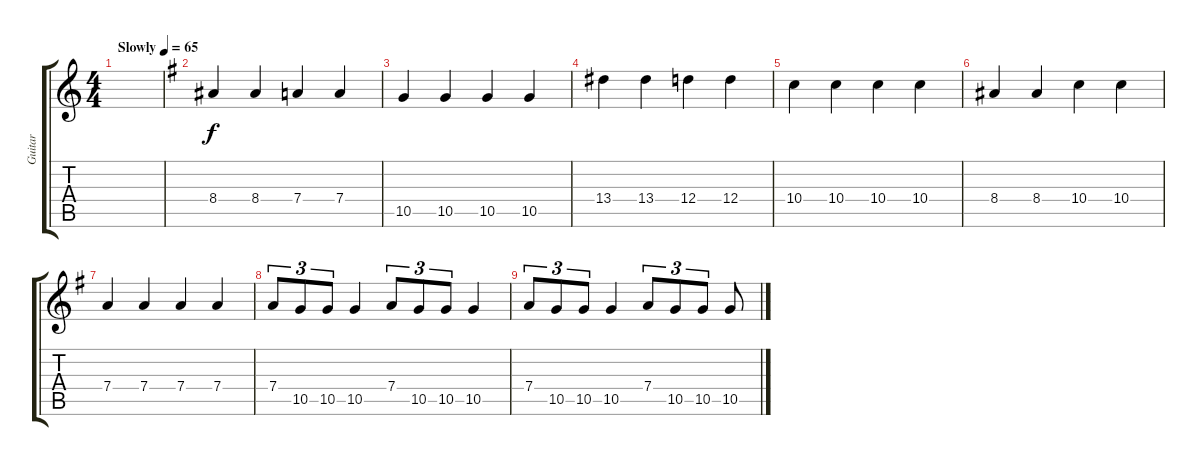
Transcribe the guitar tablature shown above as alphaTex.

\track ("Guitar" "Guitar") {instrument distortionguitar}
\staff {score tabs}
\tuning (E4 B3 G3 D3 A2 E2) {hide}
\ts (4 4)
\tempo (65 "Slowly")
\clef g2
\ks c
|
\ks eminor
8.4.4 8.4.4 7.4.4 7.4.4 |
10.5.4 10.5.4 10.5.4 10.5.4 |
13.4.4 13.4.4 12.4.4 12.4.4 |
10.4.4 10.4.4 10.4.4 10.4.4 |
8.4.4 8.4.4 10.4.4 10.4.4 |
7.4.4 7.4.4 7.4.4 7.4.4 |
7.4.8{tu (3 2)} 10.5.8{tu (3 2)} 10.5.8{tu (3 2)} 10.5.4 7.4.8{tu (3 2)} 10.5.8{tu (3 2)} 10.5.8{tu (3 2)} 10.5.4 |
7.4.8{tu (3 2)} 10.5.8{tu (3 2)} 10.5.8{tu (3 2)} 10.5.4 7.4.8{tu (3 2)} 10.5.8{tu (3 2)} 10.5.8{tu (3 2)} 10.5.8
